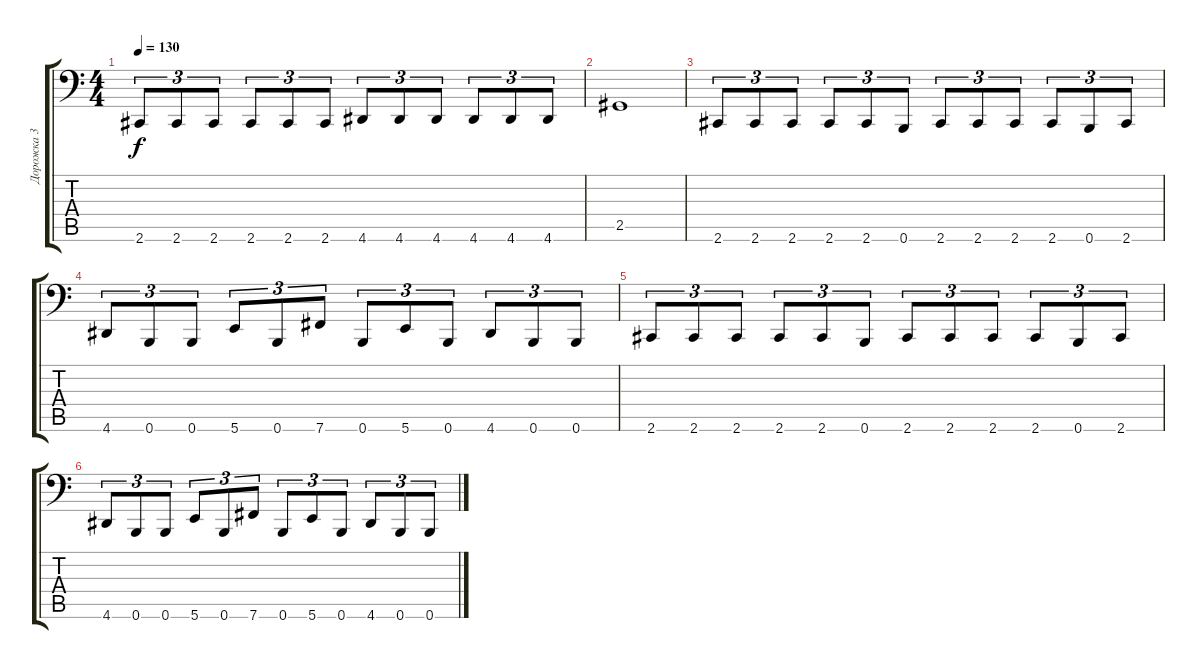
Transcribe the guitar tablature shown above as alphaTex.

\track ("Дорожка 3" "Дорожка 3") {instrument electricbassfinger}
\staff {score tabs}
\tuning (Db3 Ab2 E2 B1 Gb1 B0) {hide}
\ts (4 4)
\tempo 130
\clef f4
\ks c
2.6.8{tu (3 2) dy f} 2.6.8{tu (3 2)} 2.6.8{tu (3 2)} 2.6.8{tu (3 2)} 2.6.8{tu (3 2)} 2.6.8{tu (3 2)} 4.6.8{tu (3 2)} 4.6.8{tu (3 2)} 4.6.8{tu (3 2)} 4.6.8{tu (3 2)} 4.6.8{tu (3 2)} 4.6.8{tu (3 2)} |
2.5.1 |
2.6.8{tu (3 2)} 2.6.8{tu (3 2)} 2.6.8{tu (3 2)} 2.6.8{tu (3 2)} 2.6.8{tu (3 2)} 0.6.8{tu (3 2)} 2.6.8{tu (3 2)} 2.6.8{tu (3 2)} 2.6.8{tu (3 2)} 2.6.8{tu (3 2)} 0.6.8{tu (3 2)} 2.6.8{tu (3 2)} |
4.6.8{tu (3 2)} 0.6.8{tu (3 2)} 0.6.8{tu (3 2)} 5.6.8{tu (3 2)} 0.6.8{tu (3 2)} 7.6.8{tu (3 2)} 0.6.8{tu (3 2)} 5.6.8{tu (3 2)} 0.6.8{tu (3 2)} 4.6.8{tu (3 2)} 0.6.8{tu (3 2)} 0.6.8{tu (3 2)} |
2.6.8{tu (3 2)} 2.6.8{tu (3 2)} 2.6.8{tu (3 2)} 2.6.8{tu (3 2)} 2.6.8{tu (3 2)} 0.6.8{tu (3 2)} 2.6.8{tu (3 2)} 2.6.8{tu (3 2)} 2.6.8{tu (3 2)} 2.6.8{tu (3 2)} 0.6.8{tu (3 2)} 2.6.8{tu (3 2)} |
4.6.8{tu (3 2)} 0.6.8{tu (3 2)} 0.6.8{tu (3 2)} 5.6.8{tu (3 2)} 0.6.8{tu (3 2)} 7.6.8{tu (3 2)} 0.6.8{tu (3 2)} 5.6.8{tu (3 2)} 0.6.8{tu (3 2)} 4.6.8{tu (3 2)} 0.6.8{tu (3 2)} 0.6.8{tu (3 2)}
